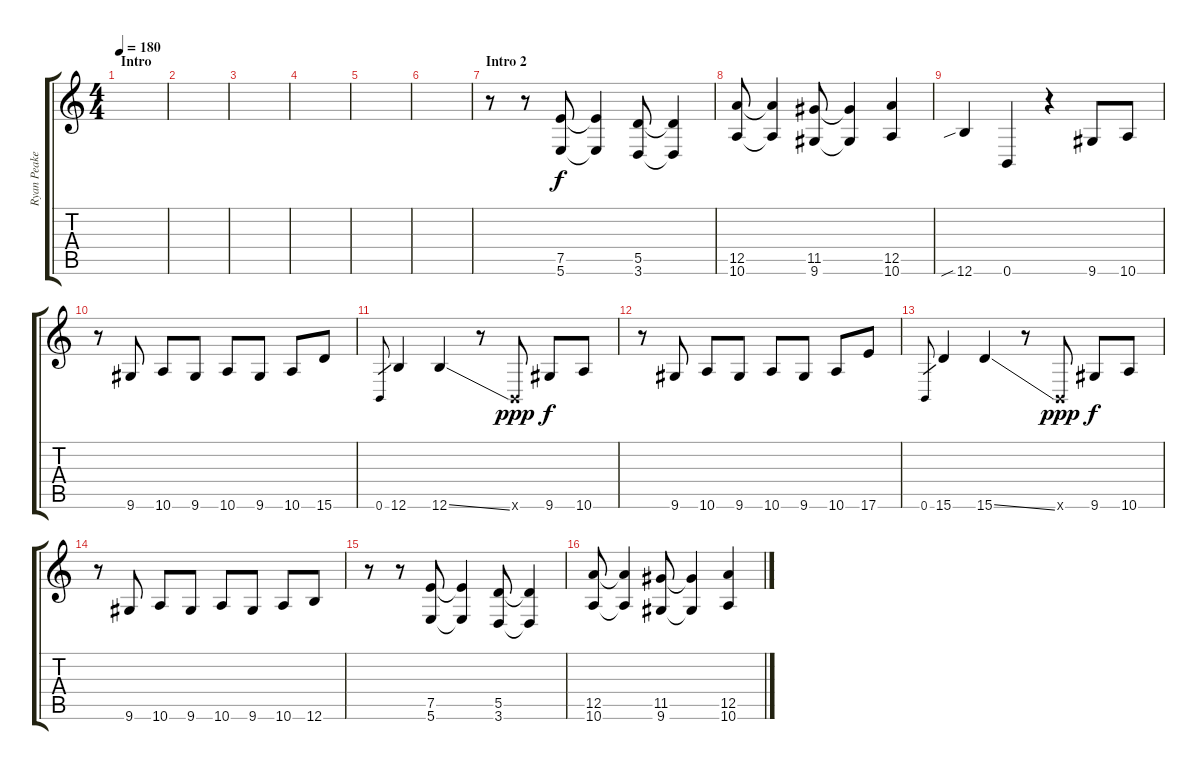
\track ("Ryan Peake(guitar)" "Ryan Peake") {instrument distortionguitar}
\staff {score tabs}
\tuning (E4 B3 G3 D3 A2 B1) {hide}
\ts (4 4)
\section ("" "Intro")
\tempo 180
\clef g2
\ks c
|
|
|
|
|
|
\section ("" "Intro 2")
r.8 r.8 (7.5 5.6).8 (7.5{t} 5.6{t}).4 (5.5 3.6).8 (5.5{t} 3.6{t}).4 |
(12.5 10.6).8 (12.5{t} 10.6{t}).4 (11.5 9.6).8 (11.5{t} 9.6{t}).4 (12.5 10.6).4 |
12.6{sib}.4 0.6.4 r.4 9.6.8 10.6.8 |
r.8 9.6.8 10.6.8 9.6.8 10.6.8 9.6.8 10.6.8 15.6.8 |
0.6.8{gr} 12.6.4 12.6{ss}.4 r.8 0.6{x}.8{dy ppp} 9.6.8{dy f} 10.6.8 |
r.8 9.6.8 10.6.8 9.6.8 10.6.8 9.6.8 10.6.8 17.6.8 |
0.6.8{gr} 15.6.4 15.6{ss}.4 r.8 0.6{x}.8{dy ppp} 9.6.8{dy f} 10.6.8 |
r.8 9.6.8 10.6.8 9.6.8 10.6.8 9.6.8 10.6.8 12.6.8 |
r.8 r.8 (7.5 5.6).8 (7.5{t} 5.6{t}).4 (5.5 3.6).8 (5.5{t} 3.6{t}).4 |
(12.5 10.6).8 (12.5{t} 10.6{t}).4 (11.5 9.6).8 (11.5{t} 9.6{t}).4 (12.5 10.6).4
